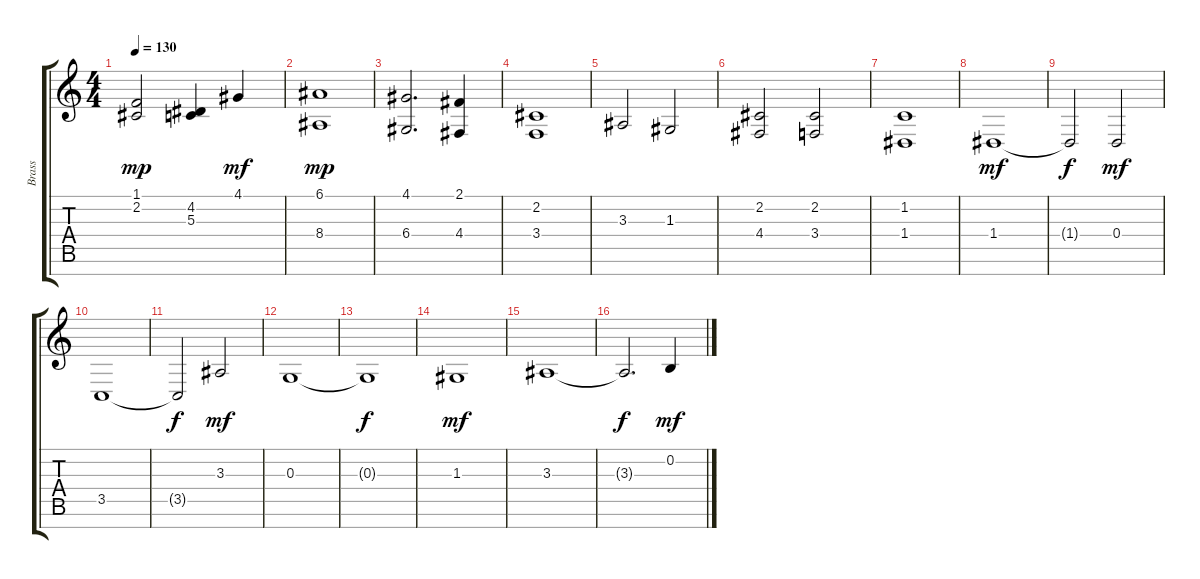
\track ("Brass" "Brass") {instrument frenchhorn}
\staff {score tabs}
\tuning (E4 B3 G3 D3 A2 E2 B1) {hide}
\ts (4 4)
\tempo 130
\clef g2
\ks c
(1.1 2.2).2{dy mp} (4.2 5.3).4 4.1.4{dy mf} |
(6.1 8.4).1{dy mp} |
(4.1 6.4).2{d} (2.1 4.4).4 |
(2.2 3.4).1 |
3.3.2 1.3.2 |
(2.2 4.4).2 (2.2 3.4).2 |
(1.2 1.4).1 |
1.4.1{dy mf} |
1.4{t}.2{dy f} 0.4.2{dy mf} |
3.5.1 |
3.5{t}.2{dy f} 3.3.2{dy mf} |
0.3.1 |
0.3{t}.1{dy f} |
1.3.1{dy mf} |
3.3.1 |
3.3{t}.2{d dy f} 0.2.4{dy mf}
